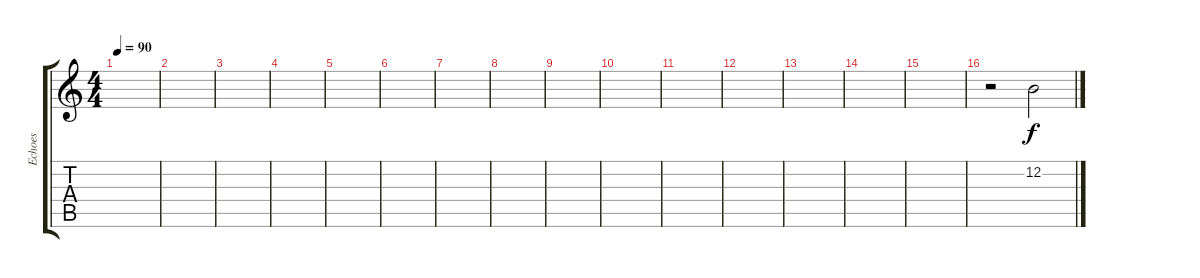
\track ("Echoes" "Echoes") {instrument fx7echoes}
\staff {score tabs}
\tuning (E4 B3 G3 D3 A2 E2) {hide}
\ts (4 4)
\tempo 90
\clef g2
\ks c
|
|
|
|
|
|
|
|
|
|
|
|
|
|
|
r.2 12.2.2
